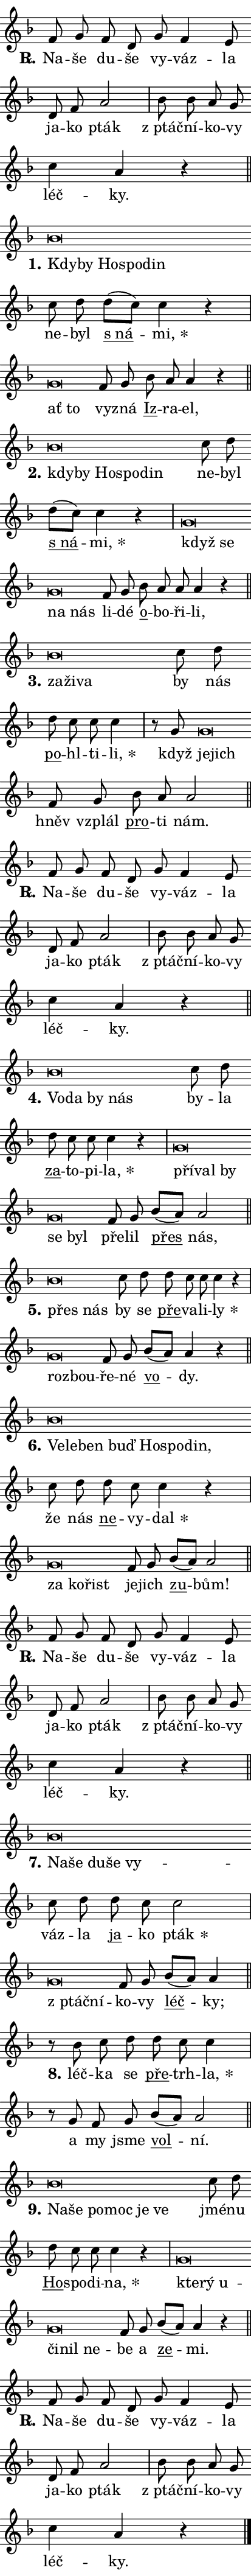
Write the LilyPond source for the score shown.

\version "2.22.1"
\header { tagline = "" }
\paper {
  indent = 0\cm
  top-margin = 0\cm
  right-margin = 0\cm
  bottom-margin = 0\cm
  left-margin = 0\cm
  paper-width = 7\cm
  page-breaking = #ly:one-page-breaking
  system-system-spacing.basic-distance = #11
  score-system-spacing.basic-distance = #11
  ragged-last = ##f
}


%% Author: Thomas Morley
%% https://lists.gnu.org/archive/html/lilypond-user/2020-05/msg00002.html
#(define (line-position grob)
"Returns position of @var[grob} in current system:
   @code{'start}, if at first time-step
   @code{'end}, if at last time-step
   @code{'middle} otherwise
"
  (let* ((col (ly:item-get-column grob))
         (ln (ly:grob-object col 'left-neighbor))
         (rn (ly:grob-object col 'right-neighbor))
         (col-to-check-left (if (ly:grob? ln) ln col))
         (col-to-check-right (if (ly:grob? rn) rn col))
         (break-dir-left
           (and
             (ly:grob-property col-to-check-left 'non-musical #f)
             (ly:item-break-dir col-to-check-left)))
         (break-dir-right
           (and
             (ly:grob-property col-to-check-right 'non-musical #f)
             (ly:item-break-dir col-to-check-right))))
        (cond ((eqv? 1 break-dir-left) 'start)
              ((eqv? -1 break-dir-right) 'end)
              (else 'middle))))

#(define (tranparent-at-line-position vctor)
  (lambda (grob)
  "Relying on @code{line-position} select the relevant enry from @var{vctor}.
Used to determine transparency,"
    (case (line-position grob)
      ((end) (not (vector-ref vctor 0)))
      ((middle) (not (vector-ref vctor 1)))
      ((start) (not (vector-ref vctor 2))))))

noteHeadBreakVisibility =
#(define-music-function (break-visibility)(vector?)
"Makes @code{NoteHead}s transparent relying on @var{break-visibility}"
#{
  \override NoteHead.transparent =
    #(tranparent-at-line-position break-visibility)
#})

#(define delete-ledgers-for-transparent-note-heads
  (lambda (grob)
    "Reads whether a @code{NoteHead} is transparent.
If so this @code{NoteHead} is removed from @code{'note-heads} from
@var{grob}, which is supposed to be @code{LedgerLineSpanner}.
As a result ledgers are not printed for this @code{NoteHead}"
    (let* ((nhds-array (ly:grob-object grob 'note-heads))
           (nhds-list
             (if (ly:grob-array? nhds-array)
                 (ly:grob-array->list nhds-array)
                 '()))
           ;; Relies on the transparent-property being done before
           ;; Staff.LedgerLineSpanner.after-line-breaking is executed.
           ;; This is fragile ...
           (to-keep
             (remove
               (lambda (nhd)
                 (ly:grob-property nhd 'transparent #f))
               nhds-list)))
      ;; TODO find a better method to iterate over grob-arrays, similiar
      ;; to filter/remove etc for lists
      ;; For now rebuilt from scratch
      (set! (ly:grob-object grob 'note-heads)  '())
      (for-each
        (lambda (nhd)
          (ly:pointer-group-interface::add-grob grob 'note-heads nhd))
        to-keep))))

hideNotes = {
  \noteHeadBreakVisibility #begin-of-line-visible
}
unHideNotes = {
  \noteHeadBreakVisibility #all-visible
}

% work-around for resetting accidentals
% https://lilypond.org/doc/v2.23/Documentation/notation/displaying-rhythms#unmetered-music
cadenzaMeasure = {
  \cadenzaOff
  \partial 1024 s1024
  \cadenzaOn
}

#(define-markup-command (accent layout props text) (markup?)
  "Underline accented syllable"
  (interpret-markup layout props
    #{\markup \override #'(offset . 4.3) \underline { #text }#}))

responsum = \markup \concat {
  "R" \hspace #-1.05 \path #0.1 #'((moveto 0 0.07) (lineto 0.9 0.8)) \hspace #0.05 "."
}

\layout {
    \context {
        \Staff
        \remove "Time_signature_engraver"
        \override LedgerLineSpanner.after-line-breaking = #delete-ledgers-for-transparent-note-heads
    }
    \context {
        \Voice {
            \override NoteHead.output-attributes = #'((class . "notehead"))
            \override Hairpin.height = #0.55
        }
    }
    \context {
        \Lyrics {
            \override StanzaNumber.output-attributes = #'((class . "stanzanumber"))
            \override LyricSpace.minimum-distance = #0.9
            \override LyricText.font-name = #"TeX Gyre Schola"
            \override LyricText.font-size = 1
            \override StanzaNumber.font-name = #"TeX Gyre Schola Bold"
            \override StanzaNumber.font-size = 1
        }
    }
}

% magnetic-lyrics.ily
%
%   written by
%     Jean Abou Samra <jean@abou-samra.fr>
%     Werner Lemberg <wl@gnu.org>
%
%   adapted by
%     Jiri Hon <jiri.hon@gmail.com>
%
% Version 2022-Apr-15

% https://www.mail-archive.com/lilypond-user@gnu.org/msg149350.html

#(define (Left_hyphen_pointer_engraver context)
   "Collect syllable-hyphen-syllable occurrences in lyrics and store
them in properties.  This engraver only looks to the left.  For
example, if the lyrics input is @code{foo -- bar}, it does the
following.

@itemize @bullet
@item
Set the @code{text} property of the @code{LyricHyphen} grob between
@q{foo} and @q{bar} to @code{foo}.

@item
Set the @code{left-hyphen} property of the @code{LyricText} grob with
text @q{foo} to the @code{LyricHyphen} grob between @q{foo} and
@q{bar}.
@end itemize

Use this auxiliary engraver in combination with the
@code{lyric-@/text::@/apply-@/magnetic-@/offset!} hook."
   (let ((hyphen #f)
         (text #f))
     (make-engraver
      (acknowledgers
       ((lyric-syllable-interface engraver grob source-engraver)
        (set! text grob)))
      (end-acknowledgers
       ((lyric-hyphen-interface engraver grob source-engraver)
        ;(when (not (grob::has-interface grob 'lyric-space-interface))
          (set! hyphen grob)));)
      ((stop-translation-timestep engraver)
       (when (and text hyphen)
         (ly:grob-set-object! text 'left-hyphen hyphen))
       (set! text #f)
       (set! hyphen #f)))))

#(define (lyric-text::apply-magnetic-offset! grob)
   "If the space between two syllables is less than the value in
property @code{LyricText@/.details@/.squash-threshold}, move the right
syllable to the left so that it gets concatenated with the left
syllable.

Use this function as a hook for
@code{LyricText@/.after-@/line-@/breaking} if the
@code{Left_@/hyphen_@/pointer_@/engraver} is active."
   (let ((hyphen (ly:grob-object grob 'left-hyphen #f)))
     (when hyphen
       (let ((left-text (ly:spanner-bound hyphen LEFT)))
         (when (grob::has-interface left-text 'lyric-syllable-interface)
           (let* ((common (ly:grob-common-refpoint grob left-text X))
                  (this-x-ext (ly:grob-extent grob common X))
                  (left-x-ext
                   (begin
                     ;; Trigger magnetism for left-text.
                     (ly:grob-property left-text 'after-line-breaking)
                     (ly:grob-extent left-text common X)))
                  ;; `delta` is the gap width between two syllables.
                  (delta (- (interval-start this-x-ext)
                            (interval-end left-x-ext)))
                  (details (ly:grob-property grob 'details))
                  (threshold (assoc-get 'squash-threshold details 0.2)))
             (when (< delta threshold)
               (let* (;; We have to manipulate the input text so that
                      ;; ligatures crossing syllable boundaries are not
                      ;; disabled.  For languages based on the Latin
                      ;; script this is essentially a beautification.
                      ;; However, for non-Western scripts it can be a
                      ;; necessity.
                      (lt (ly:grob-property left-text 'text))
                      (rt (ly:grob-property grob 'text))
                      (is-space (grob::has-interface hyphen 'lyric-space-interface))
                      (space (if is-space " " ""))
                      (space-markup (grob-interpret-markup grob " "))
                      (space-size (interval-length (ly:stencil-extent space-markup X)))
                      (extra-delta (if is-space space-size 0))
                      ;; Append new syllable.
                      (ltrt-space (if (and (string? lt) (string? rt))
                                (string-append lt space rt)
                                (make-concat-markup (list lt space rt))))
                      ;; Right-align `ltrt` to the right side.
                      (ltrt-space-markup (grob-interpret-markup
                               grob
                               (make-translate-markup
                                (cons (interval-length this-x-ext) 0)
                                (make-right-align-markup ltrt-space)))))
                 (begin
                   ;; Don't print `left-text`.
                   (ly:grob-set-property! left-text 'stencil #f)
                   ;; Set text and stencil (which holds all collected
                   ;; syllables so far) and shift it to the left.
                   (ly:grob-set-property! grob 'text ltrt-space)
                   (ly:grob-set-property! grob 'stencil ltrt-space-markup)
                   (ly:grob-translate-axis! grob (- (- delta extra-delta)) X))))))))))


#(define (lyric-hyphen::displace-bounds-first grob)
   ;; Make very sure this callback isn't triggered too early.
   (let ((left (ly:spanner-bound grob LEFT))
         (right (ly:spanner-bound grob RIGHT)))
     (ly:grob-property left 'after-line-breaking)
     (ly:grob-property right 'after-line-breaking)
     (ly:lyric-hyphen::print grob)))

squashThreshold = #0.4

\layout {
  \context {
    \Lyrics
    \consists #Left_hyphen_pointer_engraver
    \override LyricText.after-line-breaking =
      #lyric-text::apply-magnetic-offset!
    \override LyricHyphen.stencil = #lyric-hyphen::displace-bounds-first
    \override LyricText.details.squash-threshold = \squashThreshold
    \override LyricHyphen.minimum-distance = 0
    \override LyricHyphen.minimum-length = \squashThreshold
  }
}

squash = \override LyricText.details.squash-threshold = 9999
unSquash = \override LyricText.details.squash-threshold = \squashThreshold

left = \override LyricText.self-alignment-X = #LEFT
unLeft = \revert LyricText.self-alignment-X

starOffset = #(lambda (grob) 
                (let ((x_offset (ly:self-alignment-interface::aligned-on-x-parent grob)))
                  (if (= x_offset 0) 0 (+ x_offset 1.2))))

star = #(define-music-function (syllable)(string?)
"Append star separator at the end of a syllable"
#{
  \once \override LyricText.X-offset = #starOffset
  \lyricmode { \markup {
    #syllable
    \override #'((font-name . "TeX Gyre Schola Bold")) \hspace #0.2 \lower #0.65 \larger "*"
  } }
#})

starAccent = #(define-music-function (syllable)(string?)
"Append star separator at the end of a syllable and make accent"
#{
  \once \override LyricText.X-offset = #starOffset
  \lyricmode { \markup {
    \accent #syllable
    \override #'((font-name . "TeX Gyre Schola Bold")) \hspace #0.2 \lower #0.65 \larger "*"
  } }
#})

breath = #(define-music-function (syllable)(string?)
"Append breathing indicator at the end of a syllable"
#{
  \lyricmode { \markup { #syllable "+" } }
#})

optionalBreath = #(define-music-function (syllable)(string?)
"Append optional breathing indicator at the end of a syllable"
#{
  \lyricmode { \markup { #syllable "(+)" } }
#})


\score {
    <<
        \new Voice = "melody" { \cadenzaOn \key f \major \relative { f'8 g f d g f4 e8 \bar "" d f a2 \cadenzaMeasure \bar "|" bes8 bes a g \bar "" c4 a r \cadenzaMeasure \bar "||" \break }
\relative { bes'\breve*1/16 \hideNotes \breve*1/16 \bar "" \breve*1/16 \bar "" \breve*1/16 \breve*1/16 \bar "" \unHideNotes c8 d \bar "" d[( c)] c4 r \cadenzaMeasure \bar "|" g\breve*1/16 \hideNotes \breve*1/16 \bar "" \unHideNotes f8 g \bar "" bes a a4 r \cadenzaMeasure \bar "||" \break }
\relative { bes'\breve*1/16 \hideNotes \breve*1/16 \bar "" \breve*1/16 \bar "" \breve*1/16 \breve*1/16 \bar "" \unHideNotes c8 d \bar "" d[( c)] c4 r \cadenzaMeasure \bar "|" g\breve*1/16 \hideNotes \breve*1/16 \bar "" \breve*1/16 \breve*1/16 \bar "" \unHideNotes f8 g \bar "" bes a a a4 r \cadenzaMeasure \bar "||" \break }
\relative { bes'\breve*1/16 \hideNotes \breve*1/16 \breve*1/16 \bar "" \unHideNotes c8 d \bar "" d c c c4 \cadenzaMeasure \bar "|" r8 g8 g\breve*1/16 \hideNotes \breve*1/16 \bar "" \unHideNotes f8 g \bar "" bes a a2 \cadenzaMeasure \bar "||" \break }
\relative { f'8 g f d g f4 e8 \bar "" d f a2 \cadenzaMeasure \bar "|" bes8 bes a g \bar "" c4 a r \cadenzaMeasure \bar "||" \break }
\relative { bes'\breve*1/16 \hideNotes \breve*1/16 \bar "" \breve*1/16 \breve*1/16 \bar "" \unHideNotes c8 d \bar "" d c c c4 r \cadenzaMeasure \bar "|" g\breve*1/16 \hideNotes \breve*1/16 \bar "" \breve*1/16 \bar "" \breve*1/16 \breve*1/16 \bar "" \unHideNotes f8 g \bar "" bes[( a)] a2 \cadenzaMeasure \bar "||" \break }
\relative { bes'\breve*1/16 \hideNotes \breve*1/16 \bar "" \unHideNotes c8 d \bar "" d c c c4 r \cadenzaMeasure \bar "|" g\breve*1/16 \hideNotes \breve*1/16 \bar "" \unHideNotes f8 g \bar "" bes[( a)] a4 r \cadenzaMeasure \bar "||" \break }
\relative { bes'\breve*1/16 \hideNotes \breve*1/16 \bar "" \breve*1/16 \bar "" \breve*1/16 \bar "" \breve*1/16 \bar "" \breve*1/16 \breve*1/16 \bar "" \unHideNotes c8 d \bar "" d c c4 r \cadenzaMeasure \bar "|" g\breve*1/16 \hideNotes \breve*1/16 \breve*1/16 \bar "" \unHideNotes f8 g \bar "" bes[( a)] a2 \cadenzaMeasure \bar "||" \break }
\relative { f'8 g f d g f4 e8 \bar "" d f a2 \cadenzaMeasure \bar "|" bes8 bes a g \bar "" c4 a r \cadenzaMeasure \bar "||" \break }
\relative { bes'\breve*1/16 \hideNotes \breve*1/16 \bar "" \breve*1/16 \bar "" \breve*1/16 \breve*1/16 \bar "" \unHideNotes c8 d \bar "" d c c2 \cadenzaMeasure \bar "|" g\breve*1/16 \hideNotes \breve*1/16 \bar "" \unHideNotes f8 g \bar "" bes[( a)] a4 \cadenzaMeasure \bar "||" \break }
\relative { r8 bes' c8 d \bar "" d c c4 \cadenzaMeasure \bar "|" r8 g8 f8 g \bar "" bes[( a)] a2 \cadenzaMeasure \bar "||" \break }
\relative { bes'\breve*1/16 \hideNotes \breve*1/16 \bar "" \breve*1/16 \bar "" \breve*1/16 \bar "" \breve*1/16 \breve*1/16 \bar "" \unHideNotes c8 d \bar "" d c c c4 r \cadenzaMeasure \bar "|" g\breve*1/16 \hideNotes \breve*1/16 \bar "" \breve*1/16 \bar "" \breve*1/16 \bar "" \breve*1/16 \breve*1/16 \bar "" \unHideNotes f8 g \bar "" bes[( a)] a4 r \cadenzaMeasure \bar "||" \break }
\relative { f'8 g f d g f4 e8 \bar "" d f a2 \cadenzaMeasure \bar "|" bes8 bes a g \bar "" c4 a r \cadenzaMeasure \bar "||" \break } \bar "|." }
        \new Lyrics \lyricsto "melody" { \lyricmode { \set stanza = \responsum
Na -- še du -- še vy -- váz -- la ja -- ko pták "z ptáč" -- ní -- ko -- vy léč -- ky.
\set stanza = "1."
\left Kdy -- \squash by Ho -- spo -- din \unLeft \unSquash ne -- byl \markup \accent "s ná" -- \star mi, \left ať \squash to \unLeft \unSquash vy -- zná \markup \accent Iz -- ra -- el,
\set stanza = "2."
\left kdy -- \squash by Ho -- spo -- din \unLeft \unSquash ne -- byl \markup \accent "s ná" -- \star mi, \left když \squash se na nás \unLeft \unSquash li -- dé \markup \accent o -- bo -- ři -- li,
\set stanza = "3."
\left za -- \squash ži -- va \unLeft \unSquash by nás \markup \accent po -- hl -- ti -- \star li, když \left je -- \squash jich \unLeft \unSquash hněv vzplál \markup \accent pro -- ti nám.
\set stanza = \responsum
Na -- še du -- še vy -- váz -- la ja -- ko pták "z ptáč" -- ní -- ko -- vy léč -- ky.
\set stanza = "4."
\left Vo -- \squash da by nás \unLeft \unSquash by -- la \markup \accent za -- to -- pi -- \star la, \left pří -- \squash val by se byl \unLeft \unSquash pře -- lil \markup \accent přes nás,
\set stanza = "5."
\left přes \squash nás \unLeft \unSquash by se \markup \accent pře -- va -- li -- \star ly \left roz -- \squash bou -- \unLeft \unSquash ře -- né \markup \accent vo -- dy.
\set stanza = "6."
\left Ve -- \squash le -- ben buď Ho -- spo -- din, \unLeft \unSquash že nás \markup \accent ne -- vy -- \star dal \left za \squash ko -- řist \unLeft \unSquash je -- jich \markup \accent zu -- bům!
\set stanza = \responsum
Na -- še du -- še vy -- váz -- la ja -- ko pták "z ptáč" -- ní -- ko -- vy léč -- ky.
\set stanza = "7."
\left Na -- \squash še du -- še vy -- \unLeft \unSquash váz -- la \markup \accent ja -- ko \star pták \left "z ptáč" -- \squash ní -- \unLeft \unSquash ko -- vy \markup \accent léč -- ky;
\set stanza = "8."
léč -- ka se \markup \accent pře -- trh -- \star la, a my jsme \markup \accent vol -- ní.
\set stanza = "9."
\left Na -- \squash še po -- moc je ve \unLeft \unSquash jmé -- nu \markup \accent Ho -- spo -- di -- \star na, \left kte -- \squash rý u -- či -- nil ne -- \unLeft \unSquash be a \markup \accent ze -- mi.
\set stanza = \responsum
Na -- še du -- še vy -- váz -- la ja -- ko pták "z ptáč" -- ní -- ko -- vy léč -- ky. } }
    >>
    \layout {}
}
